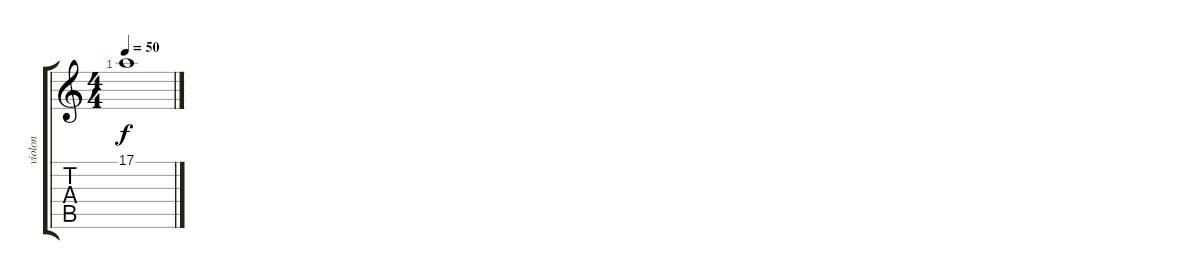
\track ("violon" "violon") {instrument violin}
\staff {score tabs}
\tuning (E4 B3 G3 D3 A2 E2) {hide}
\ts (4 4)
\tempo 50
\clef g2
\ks aminor
17.1.1{dy f}
